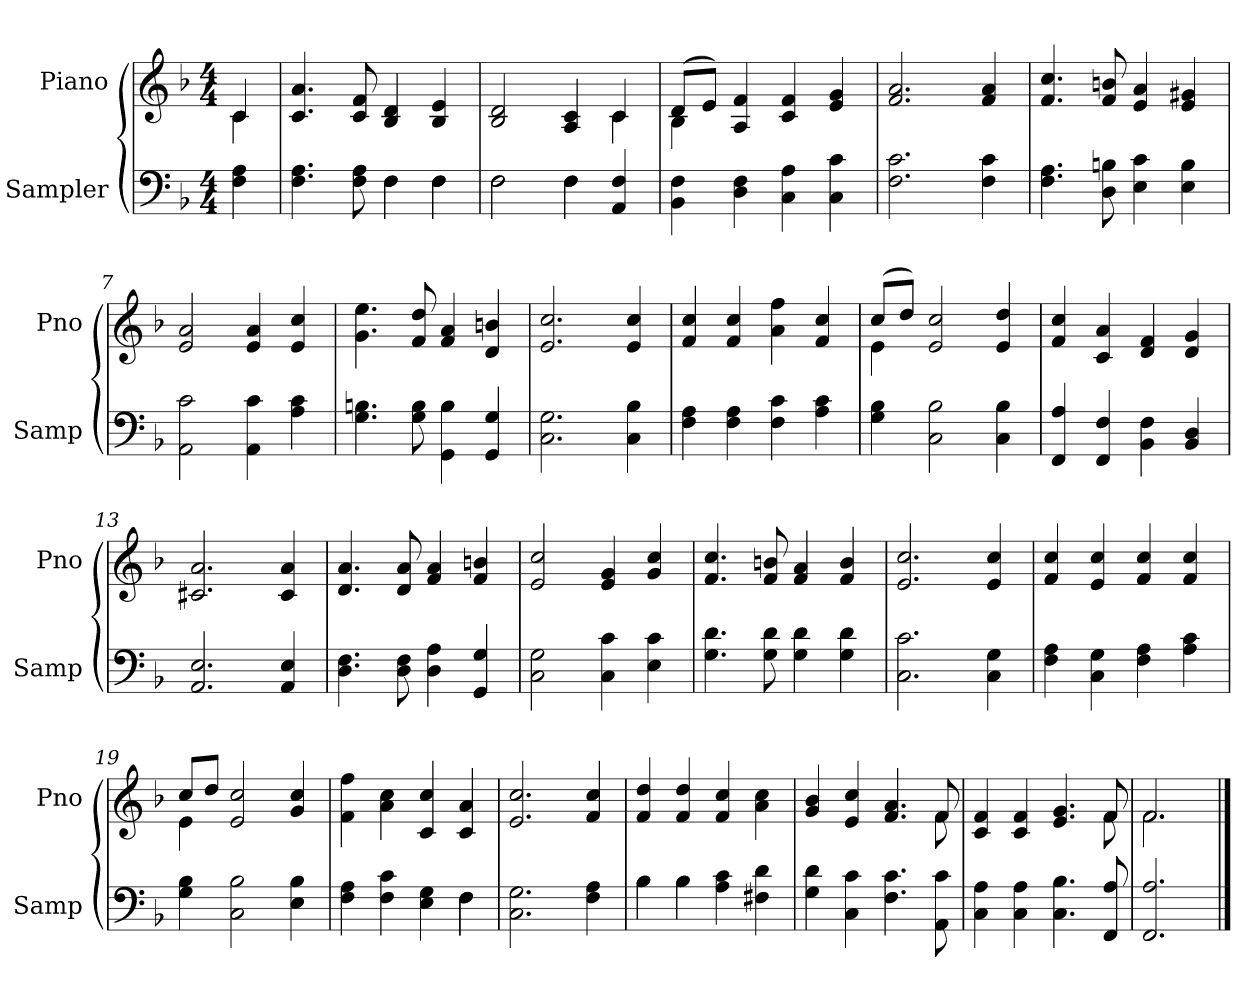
**kern	**kern
*part2	*part1
*staff2	*staff1
*I"Sampler	*I"Piano
*I'Samp	*I'Pno
*clefF4	*clefG2
*k[b-]	*k[b-]
*F:	*F:
*M4/4	*M4/4
=1	=1
*	*^
4F 4A	4c/	4c
*	*v	*v
=2	=2
*^	*
4.F 4.A	2ryy	4.c 4.a
8F 8A	.	8c 8f
4F\	4F	4B- 4d
4F\	4F	4B- 4e
=3	=3	=3
*	*	*^
2F\	2F	2B- 2d	2.ryy
4F\	4F	4A 4c	.
4AA 4F	4ryy	4c/	4c
*v	*v	*	*
=4	=4	=4
4BB- 4F	(8d/L	4B-
.	8e/J)	.
4D 4F	4A 4f	2.ryy
4C 4A	4c 4f	.
4C 4c	4e 4g	.
*	*v	*v
=5	=5
2.F 2.c	2.f 2.a
4F 4c	4f 4a
=6	=6
4.F 4.A	4.f 4.cc
8D 8Bn	8f 8bn
4E 4c	4e 4a
4E 4B	4e 4g#X
=7	=7
2AA 2c	2e 2a
4AA 4c	4e 4a
4A 4c	4e 4cc
=8	=8
4.G 4.Bn	4.g 4.ee
8G 8B	8f 8dd
4GG 4B	4f 4a
4GG 4G	4d 4bn
=9	=9
2.C 2.G	2.e 2.cc
4C 4B-	4e 4cc
=10	=10
4F 4A	4f 4cc
4F 4A	4f 4cc
4F 4c	4a 4ff
4A 4c	4f 4cc
=11	=11
*	*^
4G 4B-	(8cc/L	4e
.	8dd/J)	.
2C 2B-	2e 2cc	2.ryy
4C 4B-	4e 4dd	.
*	*v	*v
=12	=12
4FF 4A	4f 4cc
4FF 4F	4c 4a
4BB- 4F	4d 4f
4BB- 4D	4d 4g
=13	=13
2.AA 2.E	2.c#X 2.a
4AA 4E	4c# 4a
=14	=14
4.D 4.F	4.d 4.a
8D 8F	8d 8a
4D 4A	4f 4a
4GG 4G	4f 4bn
=15	=15
2C 2G	2e 2cc
4C 4c	4e 4g
4E 4c	4g 4cc
=16	=16
4.G 4.d	4.f 4.cc
8G 8d	8f 8bn
4G 4d	4f 4a
4G 4d	4f 4b
=17	=17
2.C 2.c	2.e 2.cc
4C 4G	4e 4cc
=18	=18
4F 4A	4f 4cc
4C 4G	4e 4cc
4F 4A	4f 4cc
4A 4c	4f 4cc
=19	=19
*	*^
4G 4B-	8cc/L	4e
.	8dd/J	.
2C 2B-	2e 2cc	2.ryy
4E 4B-	4g 4cc	.
*	*v	*v
=20	=20
*^	*
4F 4A	2.ryy	4f 4ff
4F 4c	.	4a 4cc
4E 4G	.	4c 4cc
4F\	4F	4c 4a
*v	*v	*
=21	=21
2.C 2.G	2.e 2.cc
4F 4A	4f 4cc
=22	=22
*^	*
4B-\	4B-	4f 4dd
4B-\	4B-	4f 4dd
4A 4c	2ryy	4f 4cc
4F#X 4d	.	4a 4cc
*v	*v	*
=23	=23
*	*^
4G 4d	4g 4b-	2..ryy
4C 4c	4e 4cc	.
4.F 4.c	4.f 4.a	.
8AA 8c	8f/	8f
=24	=24	=24
4C 4A	4c 4f	2..ryy
4C 4A	4c 4f	.
4.C 4.B-	4.e 4.g	.
8FF 8A	8f/	8f
=25	=25	=25
2.FF 2.A	2.f/	2.f
*	*v	*v
==	==
*-	*-
